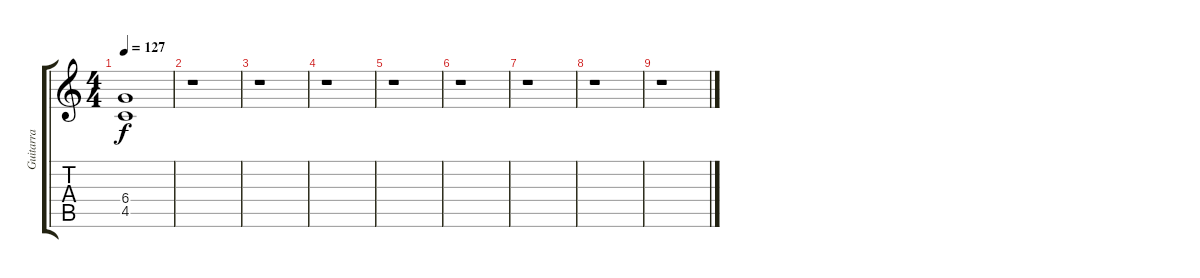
\track ("Guitarra" "Guitarra") {instrument distortionguitar}
\staff {score tabs}
\tuning (Eb4 Bb3 Gb3 Db3 Ab2 Eb2) {hide}
\ts (4 4)
\tempo 127
\clef g2
\ks c
(6.4{t} 4.5{t}).1{dy f} |
r.1 |
r.1 |
r.1 |
r.1 |
r.1 |
r.1 |
r.1 |
r.1
